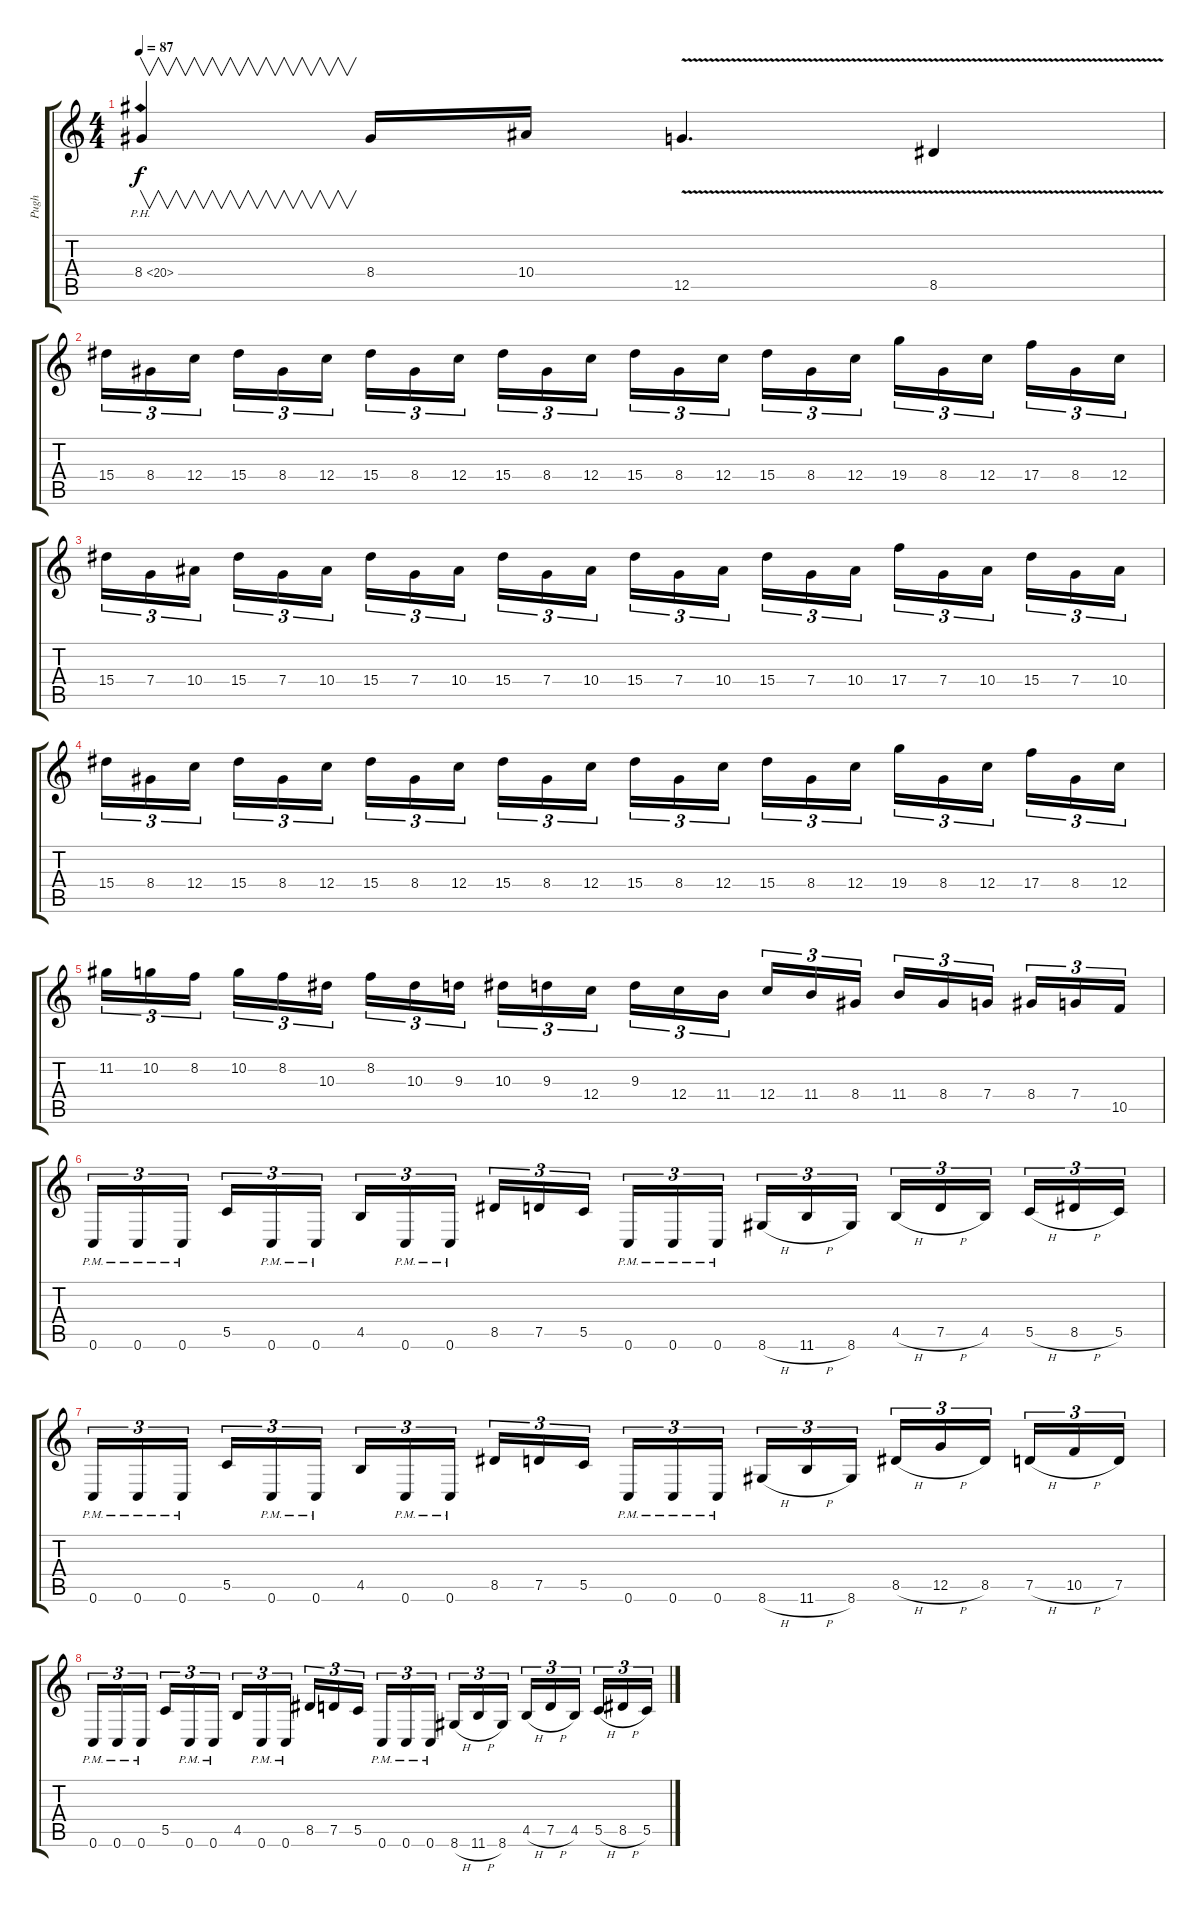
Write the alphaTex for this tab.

\track ("Pugh" "Pugh") {instrument overdrivenguitar}
\staff {score tabs}
\tuning (D4 A3 F3 C3 G2 C2) {hide}
\ts (4 4)
\tempo 87
\clef g2
\ks c
8.4{ph 12}.4{v dy f} 8.4.16 10.4.16 12.5{v}.4{d} 8.5{v}.4 |
15.4.16{tu (3 2)} 8.4.16{tu (3 2)} 12.4.16{tu (3 2) beam splitsecondary} 15.4.16{tu (3 2)} 8.4.16{tu (3 2)} 12.4.16{tu (3 2)} 15.4.16{tu (3 2)} 8.4.16{tu (3 2)} 12.4.16{tu (3 2) beam splitsecondary} 15.4.16{tu (3 2)} 8.4.16{tu (3 2)} 12.4.16{tu (3 2)} 15.4.16{tu (3 2)} 8.4.16{tu (3 2)} 12.4.16{tu (3 2) beam splitsecondary} 15.4.16{tu (3 2)} 8.4.16{tu (3 2)} 12.4.16{tu (3 2)} 19.4.16{tu (3 2)} 8.4.16{tu (3 2)} 12.4.16{tu (3 2) beam splitsecondary} 17.4.16{tu (3 2)} 8.4.16{tu (3 2)} 12.4.16{tu (3 2)} |
15.4.16{tu (3 2)} 7.4.16{tu (3 2)} 10.4.16{tu (3 2) beam splitsecondary} 15.4.16{tu (3 2)} 7.4.16{tu (3 2)} 10.4.16{tu (3 2)} 15.4.16{tu (3 2)} 7.4.16{tu (3 2)} 10.4.16{tu (3 2) beam splitsecondary} 15.4.16{tu (3 2)} 7.4.16{tu (3 2)} 10.4.16{tu (3 2)} 15.4.16{tu (3 2)} 7.4.16{tu (3 2)} 10.4.16{tu (3 2) beam splitsecondary} 15.4.16{tu (3 2)} 7.4.16{tu (3 2)} 10.4.16{tu (3 2)} 17.4.16{tu (3 2)} 7.4.16{tu (3 2)} 10.4.16{tu (3 2) beam splitsecondary} 15.4.16{tu (3 2)} 7.4.16{tu (3 2)} 10.4.16{tu (3 2)} |
15.4.16{tu (3 2)} 8.4.16{tu (3 2)} 12.4.16{tu (3 2) beam splitsecondary} 15.4.16{tu (3 2)} 8.4.16{tu (3 2)} 12.4.16{tu (3 2)} 15.4.16{tu (3 2)} 8.4.16{tu (3 2)} 12.4.16{tu (3 2) beam splitsecondary} 15.4.16{tu (3 2)} 8.4.16{tu (3 2)} 12.4.16{tu (3 2)} 15.4.16{tu (3 2)} 8.4.16{tu (3 2)} 12.4.16{tu (3 2) beam splitsecondary} 15.4.16{tu (3 2)} 8.4.16{tu (3 2)} 12.4.16{tu (3 2)} 19.4.16{tu (3 2)} 8.4.16{tu (3 2)} 12.4.16{tu (3 2) beam splitsecondary} 17.4.16{tu (3 2)} 8.4.16{tu (3 2)} 12.4.16{tu (3 2)} |
11.2.16{tu (3 2)} 10.2.16{tu (3 2)} 8.2.16{tu (3 2) beam splitsecondary} 10.2.16{tu (3 2)} 8.2.16{tu (3 2)} 10.3.16{tu (3 2)} 8.2.16{tu (3 2)} 10.3.16{tu (3 2)} 9.3.16{tu (3 2) beam splitsecondary} 10.3.16{tu (3 2)} 9.3.16{tu (3 2)} 12.4.16{tu (3 2)} 9.3.16{tu (3 2)} 12.4.16{tu (3 2)} 11.4.16{tu (3 2) beam splitsecondary} 12.4.16{tu (3 2)} 11.4.16{tu (3 2)} 8.4.16{tu (3 2)} 11.4.16{tu (3 2)} 8.4.16{tu (3 2)} 7.4.16{tu (3 2) beam splitsecondary} 8.4.16{tu (3 2)} 7.4.16{tu (3 2)} 10.5.16{tu (3 2)} |
0.6{pm}.16{tu (3 2)} 0.6{pm}.16{tu (3 2)} 0.6{pm}.16{tu (3 2) beam splitsecondary} 5.5.16{tu (3 2)} 0.6{pm}.16{tu (3 2)} 0.6{pm}.16{tu (3 2)} 4.5.16{tu (3 2)} 0.6{pm}.16{tu (3 2)} 0.6{pm}.16{tu (3 2) beam splitsecondary} 8.5.16{tu (3 2)} 7.5.16{tu (3 2)} 5.5.16{tu (3 2)} 0.6{pm}.16{tu (3 2)} 0.6{pm}.16{tu (3 2)} 0.6{pm}.16{tu (3 2) beam splitsecondary} 8.6{h}.16{tu (3 2)} 11.6{h}.16{tu (3 2)} 8.6.16{tu (3 2)} 4.5{h}.16{tu (3 2)} 7.5{h}.16{tu (3 2)} 4.5.16{tu (3 2) beam splitsecondary} 5.5{h}.16{tu (3 2)} 8.5{h}.16{tu (3 2)} 5.5.16{tu (3 2)} |
0.6{pm}.16{tu (3 2)} 0.6{pm}.16{tu (3 2)} 0.6{pm}.16{tu (3 2) beam splitsecondary} 5.5.16{tu (3 2)} 0.6{pm}.16{tu (3 2)} 0.6{pm}.16{tu (3 2)} 4.5.16{tu (3 2)} 0.6{pm}.16{tu (3 2)} 0.6{pm}.16{tu (3 2) beam splitsecondary} 8.5.16{tu (3 2)} 7.5.16{tu (3 2)} 5.5.16{tu (3 2)} 0.6{pm}.16{tu (3 2)} 0.6{pm}.16{tu (3 2)} 0.6{pm}.16{tu (3 2) beam splitsecondary} 8.6{h}.16{tu (3 2)} 11.6{h}.16{tu (3 2)} 8.6.16{tu (3 2)} 8.5{h}.16{tu (3 2)} 12.5{h}.16{tu (3 2)} 8.5.16{tu (3 2) beam splitsecondary} 7.5{h}.16{tu (3 2)} 10.5{h}.16{tu (3 2)} 7.5.16{tu (3 2)} |
0.6{pm}.16{tu (3 2)} 0.6{pm}.16{tu (3 2)} 0.6{pm}.16{tu (3 2) beam splitsecondary} 5.5.16{tu (3 2)} 0.6{pm}.16{tu (3 2)} 0.6{pm}.16{tu (3 2)} 4.5.16{tu (3 2)} 0.6{pm}.16{tu (3 2)} 0.6{pm}.16{tu (3 2) beam splitsecondary} 8.5.16{tu (3 2)} 7.5.16{tu (3 2)} 5.5.16{tu (3 2)} 0.6{pm}.16{tu (3 2)} 0.6{pm}.16{tu (3 2)} 0.6{pm}.16{tu (3 2) beam splitsecondary} 8.6{h}.16{tu (3 2)} 11.6{h}.16{tu (3 2)} 8.6.16{tu (3 2)} 4.5{h}.16{tu (3 2)} 7.5{h}.16{tu (3 2)} 4.5.16{tu (3 2) beam splitsecondary} 5.5{h}.16{tu (3 2)} 8.5{h}.16{tu (3 2)} 5.5.16{tu (3 2)}
